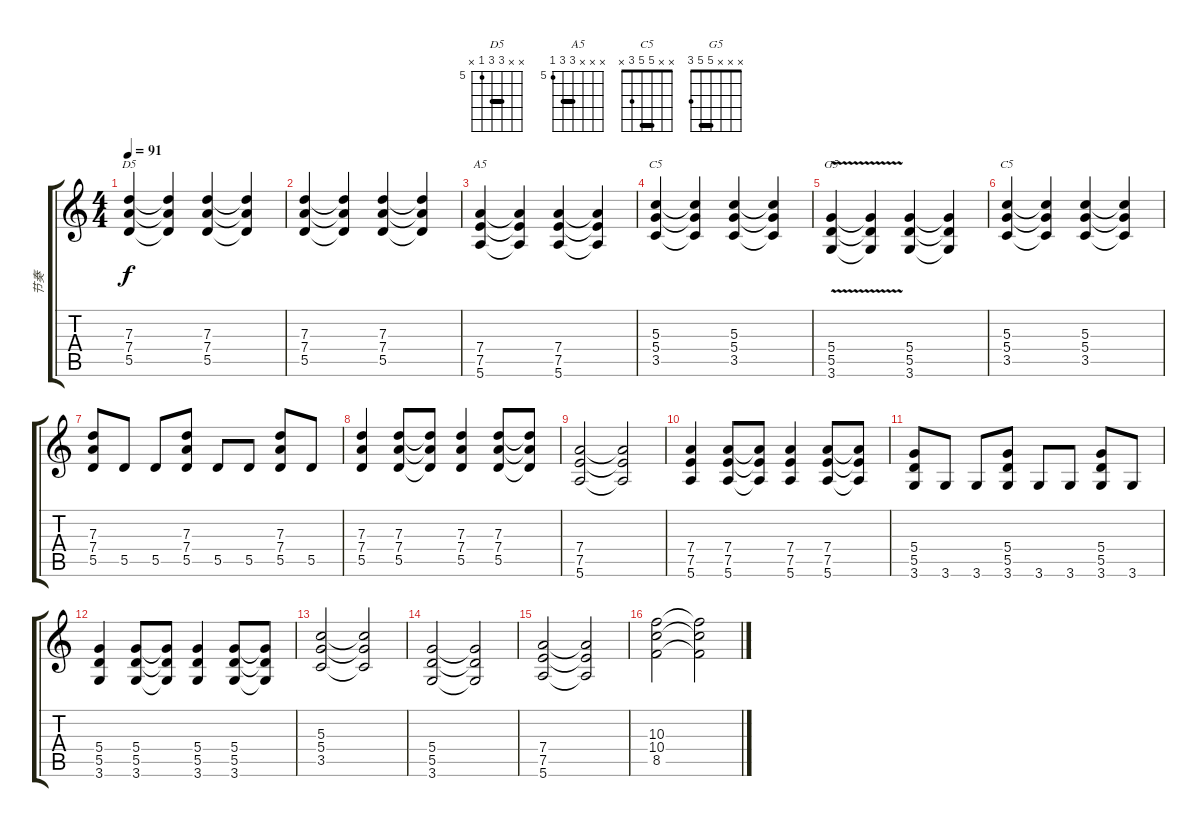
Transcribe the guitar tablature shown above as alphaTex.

\track ("节奏" "节奏") {instrument distortionguitar}
\staff {score tabs}
\tuning (E4 B3 G3 D3 A2 E2) {hide}
\chord ("D5" x x 7 7 5 x) {firstfret 5 barre 7}
\chord ("A5" x x x 7 7 5) {firstfret 5 barre 7}
\chord ("C5" x x 5 5 3 x) {firstfret 3 barre 5}
\chord ("G5" x x x 5 5 3) {barre 5}
\chord ("C5" x x 5 5 3 x) {barre 5}
\ts (4 4)
\tempo 91
\clef g2
\ks c
(7.3 7.4 5.5).4{ch "D5" dy f} (7.3{t} 7.4{t} 5.5{t}).4 (7.3 7.4 5.5).4 (7.3{t} 7.4{t} 5.5{t}).4 |
(7.3 7.4 5.5).4 (7.3{t} 7.4{t} 5.5{t}).4 (7.3 7.4 5.5).4 (7.3{t} 7.4{t} 5.5{t}).4 |
(7.4 7.5 5.6).4{ch "A5"} (7.4{t} 7.5{t} 5.6{t}).4 (7.4 7.5 5.6).4 (7.4{t} 7.5{t} 5.6{t}).4 |
(5.3 5.4 3.5).4{ch "C5"} (5.3{t} 5.4{t} 3.5{t}).4 (5.3 5.4 3.5).4 (5.3{t} 5.4{t} 3.5{t}).4 |
(5.4 5.5 3.6{v}).4{ch "G5"} (5.4{t} 5.5{t} 3.6{t}).4 (5.4 5.5 3.6).4 (5.4{t} 5.5{t} 3.6{t}).4 |
(5.3 5.4 3.5).4{ch "C5"} (5.3{t} 5.4{t} 3.5{t}).4 (5.3 5.4 3.5).4 (5.3{t} 5.4{t} 3.5{t}).4 |
(7.3 7.4 5.5).8 5.5.8 5.5.8 (7.3 7.4 5.5).8 5.5.8 5.5.8 (7.3 7.4 5.5).8 5.5.8 |
(7.3 7.4 5.5).4 (7.3 7.4 5.5).8 (7.3{t} 7.4{t} 5.5{t}).8 (7.3 7.4 5.5).4 (7.3 7.4 5.5).8 (7.3{t} 7.4{t} 5.5{t}).8 |
(7.4 7.5 5.6).2 (7.4{t} 7.5{t} 5.6{t}).2 |
(7.4 7.5 5.6).4 (7.4 7.5 5.6).8 (7.4{t} 7.5{t} 5.6{t}).8 (7.4 7.5 5.6).4 (7.4 7.5 5.6).8 (7.4{t} 7.5{t} 5.6{t}).8 |
(5.4 5.5 3.6).8 3.6.8 3.6.8 (5.4 5.5 3.6).8 3.6.8 3.6.8 (5.4 5.5 3.6).8 3.6.8 |
(5.4 5.5 3.6).4 (5.4 5.5 3.6).8 (5.4{t} 5.5{t} 3.6{t}).8 (5.4 5.5 3.6).4 (5.4 5.5 3.6).8 (5.4{t} 5.5{t} 3.6{t}).8 |
(5.3 5.4 3.5).2 (5.3{t} 5.4{t} 3.5{t}).2 |
(5.4 5.5 3.6).2 (5.4{t} 5.5{t} 3.6{t}).2 |
(7.4 7.5 5.6).2 (7.4{t} 7.5{t} 5.6{t}).2 |
(10.3 10.4 8.5).2 (10.3{t} 10.4{t} 8.5{t}).2
